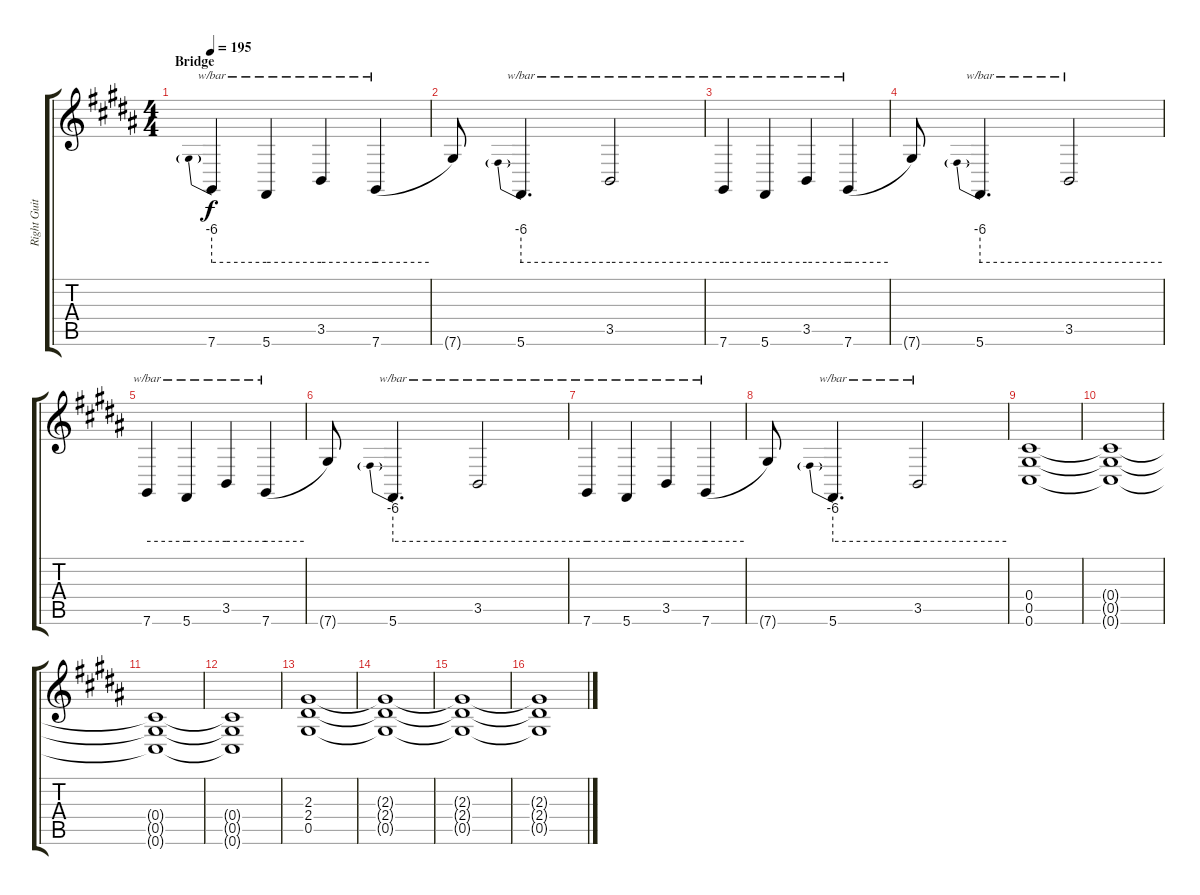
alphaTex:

\track ("Right Guitar" "Right Guit") {instrument distortionguitar}
\staff {score tabs}
\tuning (Eb4 Bb3 Gb3 Db3 Ab2 Db2) {hide}
\ts (4 4)
\section ("" "Bridge")
\tempo 195
\clef g2
\ks b
7.6.4{tbe (predive default 0 -24 60 -24) dy f} 5.6.4{tbe (hold default 0 -24 60 -24)} 3.5.4{tbe (hold default 0 -24 60 -24)} 7.6.4{tbe (hold default 0 -24 60 -24)} |
7.6{t}.8 5.6.4{d tbe (predive default 0 -24 60 -24)} 3.5.2{tbe (hold default 0 -24 60 -24)} |
7.6.4{tbe (hold default 0 -24 60 -24)} 5.6.4{tbe (hold default 0 -24 60 -24)} 3.5.4{tbe (hold default 0 -24 60 -24)} 7.6.4{tbe (hold default 0 -24 60 -24)} |
7.6{t}.8 5.6.4{d tbe (predive default 0 -24 60 -24)} 3.5.2{tbe (hold default 0 -24 60 -24)} |
7.6.4{tbe (hold default 0 -24 60 -24)} 5.6.4{tbe (hold default 0 -24 60 -24)} 3.5.4{tbe (hold default 0 -24 60 -24)} 7.6.4{tbe (hold default 0 -24 60 -24)} |
7.6{t}.8 5.6.4{d tbe (predive default 0 -24 60 -24)} 3.5.2{tbe (hold default 0 -24 60 -24)} |
7.6.4{tbe (hold default 0 -24 60 -24)} 5.6.4{tbe (hold default 0 -24 60 -24)} 3.5.4{tbe (hold default 0 -24 60 -24)} 7.6.4{tbe (hold default 0 -24 60 -24)} |
7.6{t}.8 5.6.4{d tbe (predive default 0 -24 60 -24)} 3.5.2{tbe (hold default 0 -24 60 -24)} |
(0.4 0.5 0.6).1 |
(0.4{t} 0.5{t} 0.6{t}).1 |
(0.4{t} 0.5{t} 0.6{t}).1 |
(0.4{t} 0.5{t} 0.6{t}).1 |
(2.3 2.4 0.5).1 |
(2.3{t} 2.4{t} 0.5{t}).1 |
(2.3{t} 2.4{t} 0.5{t}).1 |
(2.3{t} 2.4{t} 0.5{t}).1
